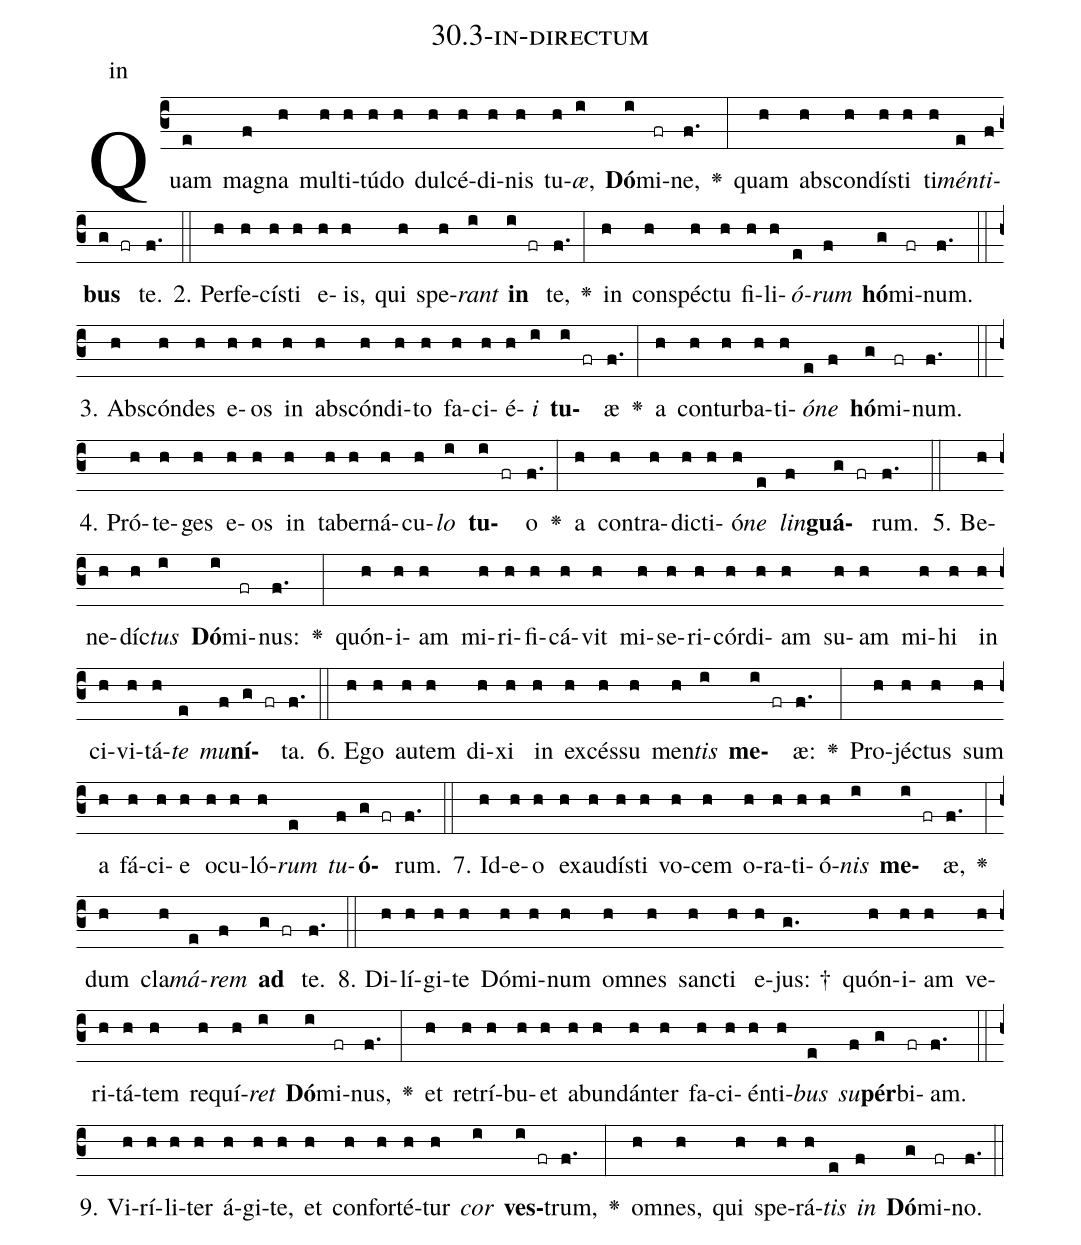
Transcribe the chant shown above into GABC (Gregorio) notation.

name: 30.3-in-directum;
annotation: in;
%%
(c3)Quam(e) ma(f)gna(h) mul(h)ti(h)tú(h)do(h) dul(h)cé(h)di(h)nis(h) tu(h)<i>æ</i>,(i) <b>Dó</b>(i)mi(fr)ne,(f.) <v>\greheightstar</v>(:) quam(h) abs(h)con(h)dís(h)ti(h) ti(h)<i>mén</i>(e)<i>ti</i>(f)<b>bus</b>(g fr) te.(f.) (::)
2. Per(h)fe(h)cís(h)ti(h) e(h)is,(h) qui(h) spe(h)<i>rant</i>(i) <b>in</b>(i fr) te,(f.) <v>\greheightstar</v>(:) in(h) con(h)spéc(h)tu(h) fi(h)li(h)<i>ó</i>(e)<i>rum</i>(f) <b>hó</b>(g)mi(fr)num.(f.) (::)
3. Abs(h)cón(h)des(h) e(h)os(h) in(h) abs(h)cón(h)di(h)to(h) fa(h)ci(h)é(h)<i>i</i>(i) <b>tu</b>(i fr)æ(f.) <v>\greheightstar</v>(:) a(h) con(h)tur(h)ba(h)ti(h)<i>ó</i>(e)<i>ne</i>(f) <b>hó</b>(g)mi(fr)num.(f.) (::)
4. Pró(h)te(h)ges(h) e(h)os(h) in(h) ta(h)ber(h)ná(h)cu(h)<i>lo</i>(i) <b>tu</b>(i fr)o(f.) <v>\greheightstar</v>(:) a(h) con(h)tra(h)dic(h)ti(h)ó(h)<i>ne</i>(e) <i>lin</i>(f)<b>guá</b>(g fr)rum.(f.) (::)
5. Be(h)ne(h)díc(h)<i>tus</i>(i) <b>Dó</b>(i)mi(fr)nus:(f.) <v>\greheightstar</v>(:) quón(h)i(h)am(h) mi(h)ri(h)fi(h)cá(h)vit(h) mi(h)se(h)ri(h)cór(h)di(h)am(h) su(h)am(h) mi(h)hi(h) in(h) ci(h)vi(h)tá(h)<i>te</i>(e) <i>mu</i>(f)<b>ní</b>(g fr)ta.(f.) (::)
6. E(h)go(h) au(h)tem(h) di(h)xi(h) in(h) ex(h)cés(h)su(h) men(h)<i>tis</i>(i) <b>me</b>(i fr)æ:(f.) <v>\greheightstar</v>(:) Pro(h)jéc(h)tus(h) sum(h) a(h) fá(h)ci(h)e(h) o(h)cu(h)ló(h)<i>rum</i>(e) <i>tu</i>(f)<b>ó</b>(g fr)rum.(f.) (::)
7. Id(h)e(h)o(h) ex(h)au(h)dís(h)ti(h) vo(h)cem(h) o(h)ra(h)ti(h)ó(h)<i>nis</i>(i) <b>me</b>(i fr)æ,(f.) <v>\greheightstar</v>(:) dum(h) cla(h)<i>má</i>(e)<i>rem</i>(f) <b>ad</b>(g fr) te.(f.) (::)
8. Di(h)lí(h)gi(h)te(h) Dó(h)mi(h)num(h) om(h)nes(h) sanc(h)ti(h) e(h)jus: †(g.) quón(h)i(h)am(h) ve(h)ri(h)tá(h)tem(h) re(h)quí(h)<i>ret</i>(i) <b>Dó</b>(i)mi(fr)nus,(f.) <v>\greheightstar</v>(:) et(h) re(h)trí(h)bu(h)et(h) ab(h)un(h)dán(h)ter(h) fa(h)ci(h)én(h)ti(h)<i>bus</i>(e) <i>su</i>(f)<b>pér</b>(g)bi(fr)am.(f.) (::)
9. Vi(h)rí(h)li(h)ter(h) á(h)gi(h)te,(h) et(h) con(h)for(h)té(h)tur(h) <i>cor</i>(i) <b>ves</b>(i fr)trum,(f.) <v>\greheightstar</v>(:) om(h)nes,(h) qui(h) spe(h)rá(h)<i>tis</i>(e) <i>in</i>(f) <b>Dó</b>(g)mi(fr)no.(f.) (::)
